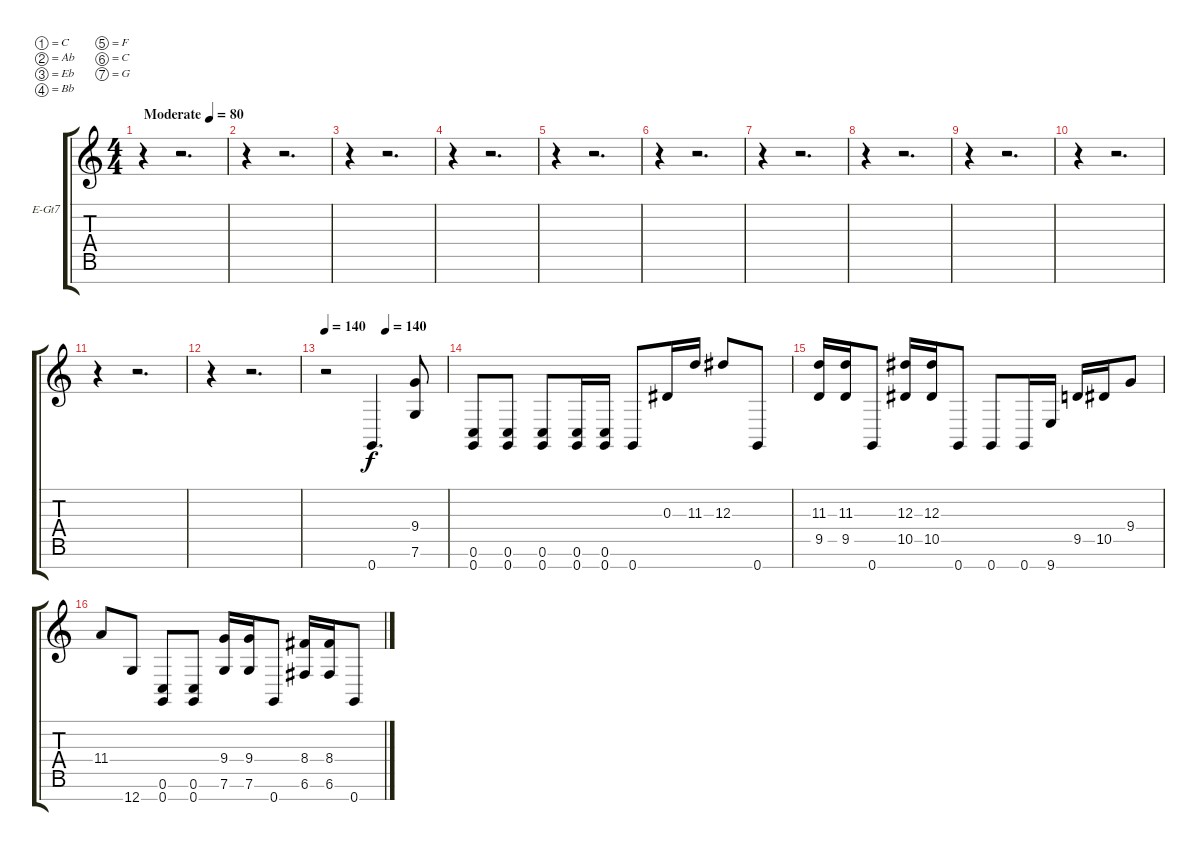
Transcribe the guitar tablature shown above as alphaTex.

\bracketExtendMode groupsimilarinstruments
\firstSystemTrackNameOrientation horizontal
\otherSystemsTrackNameOrientation horizontal
\track ("Daniel" "E-Gt7") {instrument distortionguitar}
\staff {score tabs}
\tuning (C4 Ab3 Eb3 Bb2 F2 C2 G1)
\ts (4 4)
\beaming (8 2 2 2 2)
\tempo (80 "Moderate")
\clef g2
\ks c
r.4{dy f instrument distortionguitar} r.2{d} |
r.4 r.2{d} |
r.4 r.2{d} |
r.4 r.2{d} |
r.4 r.2{d} |
r.4 r.2{d} |
r.4 r.2{d} |
r.4 r.2{d} |
r.4 r.2{d} |
r.4 r.2{d} |
r.4 r.2{d} |
r.4 r.2{d} |
\tempo 140
\tempo (140 0.5)
r.2 0.7.4{d} (9.4 7.6).8 |
(0.6 0.7).8 (0.6 0.7).8 (0.6 0.7).8 (0.6 0.7).16 (0.6 0.7).16 0.7.8 0.3.16 11.3.16 12.3.8 0.7.8 |
(11.3 9.5).16 (11.3 9.5).16 0.7.8 (12.3 10.5).16 (12.3 10.5).16 0.7.8 0.7.8 0.7.16 9.7.16 9.5.16 10.5.16 9.4.8 |
11.4.8 12.7.8 (0.6 0.7).8 (0.6 0.7).8 (9.4 7.6).16 (9.4 7.6).16 0.7.8 (8.4 6.6).16 (8.4 6.6).16 0.7.8
